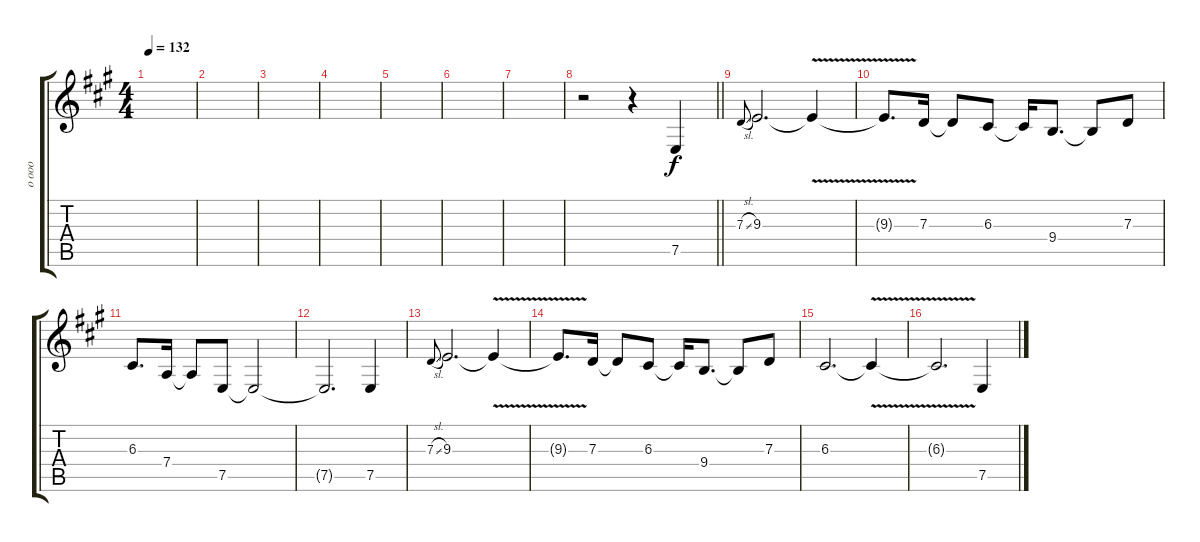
\track ("o ooo" "o ooo") {instrument lead1square}
\staff {score tabs}
\tuning (E4 B3 G3 D3 A2 E2) {hide}
\ts (4 4)
\tempo 132
\clef g2
\ks a
|
|
|
|
|
|
|
\barLineRight lightlight
r.2 r.4 7.5.4 |
7.3{sl}.8{gr onbeat} 9.3.2{d} 9.3{v t}.4 |
9.3{t}.8{d} 7.3.16 7.3{t}.8 6.3.8 6.3{t}.16 9.4.8{d} 9.4{t}.8 7.3.8 |
6.3.8{d} 7.4.16 7.4{t}.8 7.5.8 7.5{t}.2 |
7.5{t}.2{d} 7.5.4 |
7.3{sl}.8{gr onbeat} 9.3.2{d} 9.3{v t}.4 |
9.3{t}.8{d} 7.3.16 7.3{t}.8 6.3.8 6.3{t}.16 9.4.8{d} 9.4{t}.8 7.3.8 |
6.3.2{d} 6.3{v t}.4 |
6.3{t}.2{d} 7.5.4
